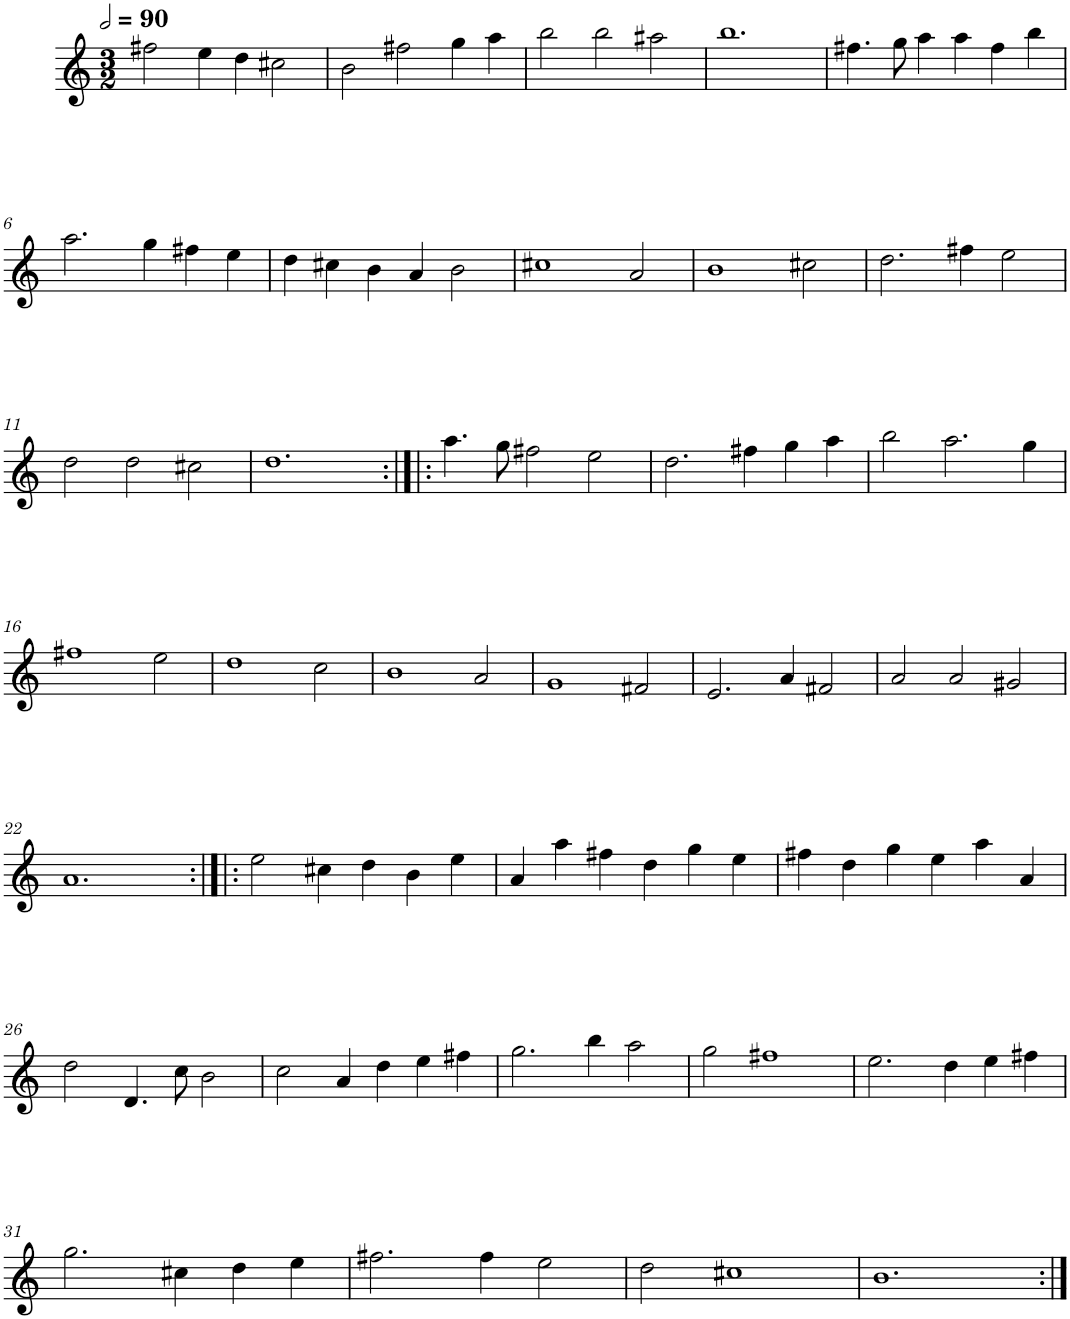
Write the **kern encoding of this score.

**kern
*part1
*staff1
*I"Quatre parties
*clefG2
*k[]
*M3/2
*MM180
=1
2ff#X\
4ee\
4dd\
2cc#X\
=2
2b\
2ff#X\
4gg\
4aa\
=3
2bb\
2bb\
2aa#X\
=4
1.bb
=5
4.ff#X\
8gg\
4aa\
4aa\
4ff#\
4bb\
!!LO:LB:g=z
=6
2.aa\
4gg\
4ff#X\
4ee\
=7
4dd\
4cc#X\
4b\
4a/
2b\
=8
1cc#X
2a/
=9
1b
2cc#X\
=10
2.dd\
4ff#X\
2ee\
!!LO:LB:g=z
=11
2dd\
2dd\
2cc#X\
=12
1.dd
=13:|!|:
4.aa\
8gg\
2ff#X\
2ee\
=14
2.dd\
4ff#X\
4gg\
4aa\
=15
2bb\
2.aa\
4gg\
!!LO:LB:g=z
=16
1ff#X
2ee\
=17
1dd
2cc\
=18
1b
2a/
=19
1g
2f#X/
=20
2.e/
4a/
2f#X/
=21
2a/
2a/
2g#X/
!!LO:LB:g=z
=22
1.a
=23:|!|:
2ee\
4cc#X\
4dd\
4b\
4ee\
=24
4a/
4aa\
4ff#X\
4dd\
4gg\
4ee\
=25
4ff#X\
4dd\
4gg\
4ee\
4aa\
4a/
!!LO:LB:g=z
=26
2dd\
4.d/
8cc\
2b\
=27
2cc\
4a/
4dd\
4ee\
4ff#X\
=28
2.gg\
4bb\
2aa\
=29
2gg\
1ff#X
=30
2.ee\
4dd\
4ee\
4ff#X\
!!LO:LB:g=z
=31
2.gg\
4cc#X\
4dd\
4ee\
=32
2.ff#X\
4ff#\
2ee\
=33
2dd\
1cc#X
=34
1.b
=:|!
*-
